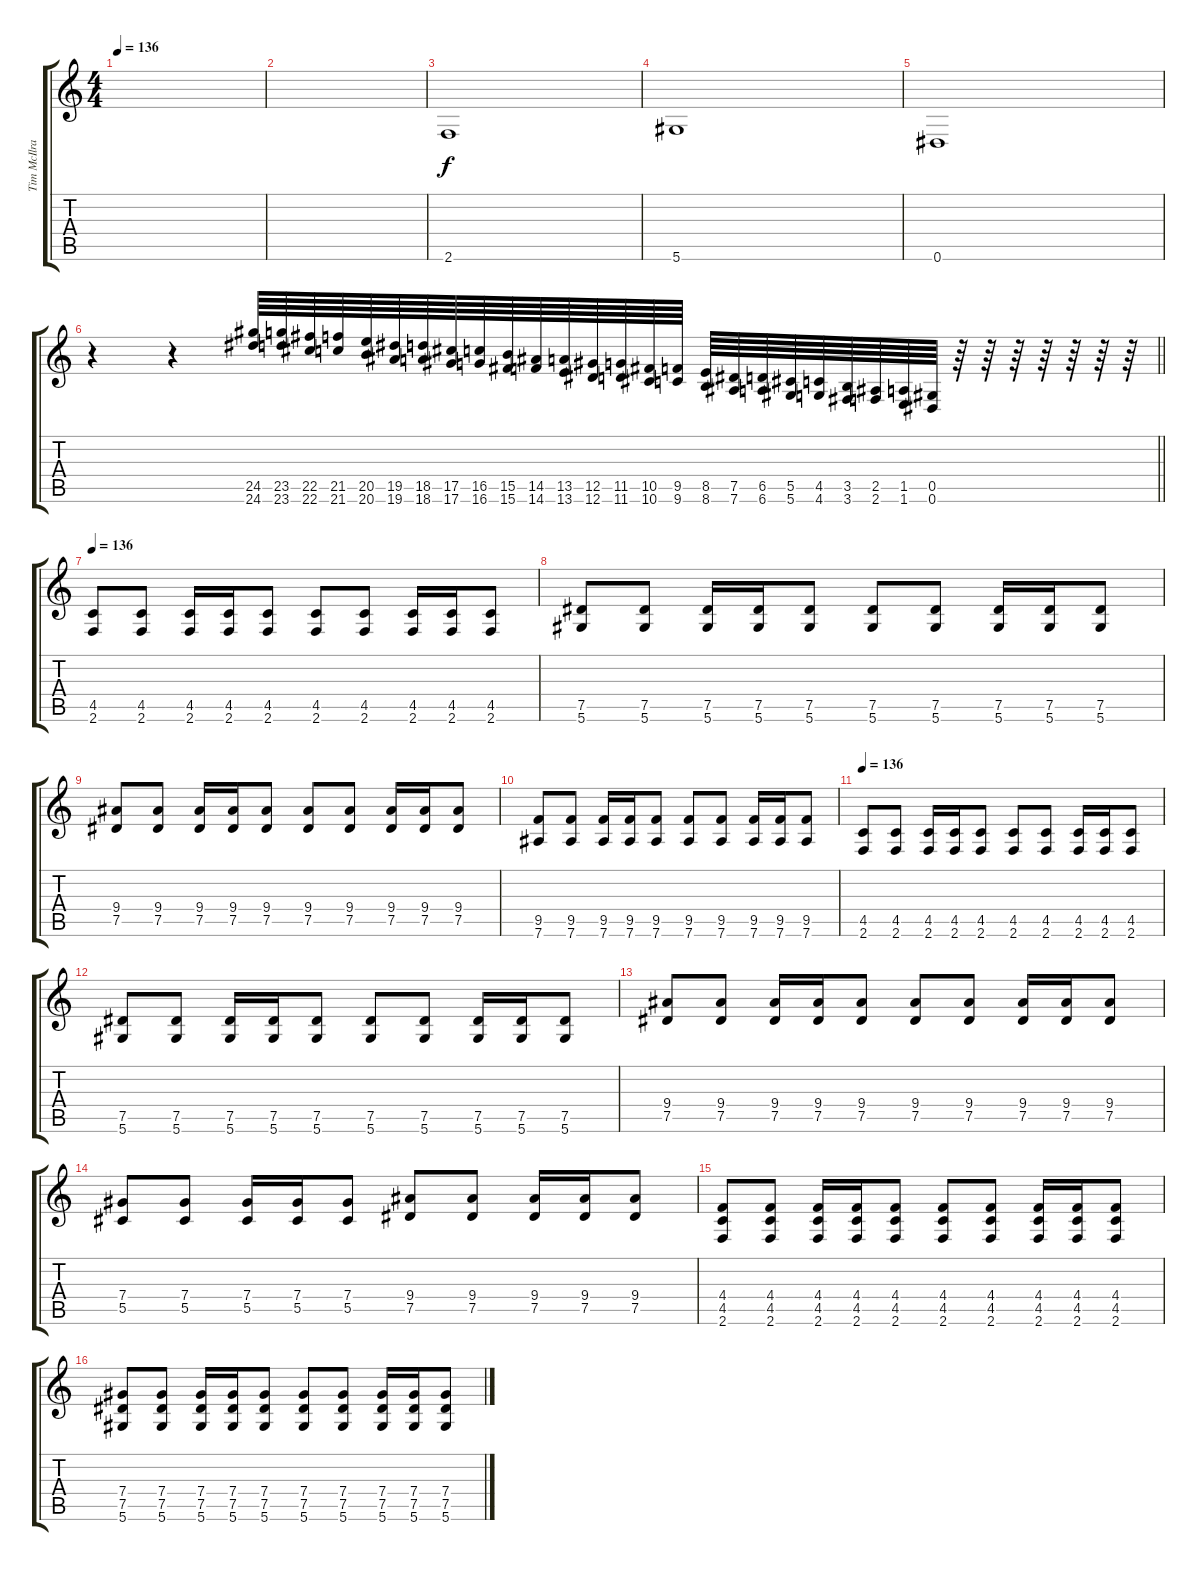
\track ("Tim McIlrath (Distortion Guitar)" "Tim McIlra") {instrument distortionguitar}
\staff {score tabs}
\tuning (Eb4 Bb3 Gb3 Db3 Ab2 Eb2) {hide}
\ts (4 4)
\tempo 136
\clef g2
\ks c
|
|
2.6.1 |
5.6.1 |
0.6.1 |
\barLineRight lightlight
r.4 r.4 (24.5 24.6).64 (23.5 23.6).64 (22.5 22.6).64 (21.5 21.6).64 (20.5 20.6).64 (19.5 19.6).64 (18.5 18.6).64 (17.5 17.6).64 (16.5 16.6).64 (15.5 15.6).64 (14.5 14.6).64 (13.5 13.6).64 (12.5 12.6).64 (11.5 11.6).64 (10.5 10.6).64 (9.5 9.6).64 (8.5 8.6).64 (7.5 7.6).64 (6.5 6.6).64 (5.5 5.6).64 (4.5 4.6).64 (3.5 3.6).64 (2.5 2.6).64 (1.5 1.6).64 (0.5 0.6).64 r.64 r.64 r.64 r.64 r.64 r.64 r.64 |
\tempo 136
(4.5 2.6).8 (4.5 2.6).8 (4.5 2.6).16 (4.5 2.6).16 (4.5 2.6).8 (4.5 2.6).8 (4.5 2.6).8 (4.5 2.6).16 (4.5 2.6).16 (4.5 2.6).8 |
(7.5 5.6).8 (7.5 5.6).8 (7.5 5.6).16 (7.5 5.6).16 (7.5 5.6).8 (7.5 5.6).8 (7.5 5.6).8 (7.5 5.6).16 (7.5 5.6).16 (7.5 5.6).8 |
(9.4 7.5).8 (9.4 7.5).8 (9.4 7.5).16 (9.4 7.5).16 (9.4 7.5).8 (9.4 7.5).8 (9.4 7.5).8 (9.4 7.5).16 (9.4 7.5).16 (9.4 7.5).8 |
(9.5 7.6).8 (9.5 7.6).8 (9.5 7.6).16 (9.5 7.6).16 (9.5 7.6).8 (9.5 7.6).8 (9.5 7.6).8 (9.5 7.6).16 (9.5 7.6).16 (9.5 7.6).8 |
\tempo 136
(4.5 2.6).8 (4.5 2.6).8 (4.5 2.6).16 (4.5 2.6).16 (4.5 2.6).8 (4.5 2.6).8 (4.5 2.6).8 (4.5 2.6).16 (4.5 2.6).16 (4.5 2.6).8 |
(7.5 5.6).8 (7.5 5.6).8 (7.5 5.6).16 (7.5 5.6).16 (7.5 5.6).8 (7.5 5.6).8 (7.5 5.6).8 (7.5 5.6).16 (7.5 5.6).16 (7.5 5.6).8 |
(9.4 7.5).8 (9.4 7.5).8 (9.4 7.5).16 (9.4 7.5).16 (9.4 7.5).8 (9.4 7.5).8 (9.4 7.5).8 (9.4 7.5).16 (9.4 7.5).16 (9.4 7.5).8 |
(7.4 5.5).8 (7.4 5.5).8 (7.4 5.5).16 (7.4 5.5).16 (7.4 5.5).8 (9.4 7.5).8 (9.4 7.5).8 (9.4 7.5).16 (9.4 7.5).16 (9.4 7.5).8 |
(4.4 4.5 2.6).8 (4.4 4.5 2.6).8 (4.4 4.5 2.6).16 (4.4 4.5 2.6).16 (4.4 4.5 2.6).8 (4.4 4.5 2.6).8 (4.4 4.5 2.6).8 (4.4 4.5 2.6).16 (4.4 4.5 2.6).16 (4.4 4.5 2.6).8 |
(7.4 7.5 5.6).8 (7.4 7.5 5.6).8 (7.4 7.5 5.6).16 (7.4 7.5 5.6).16 (7.4 7.5 5.6).8 (7.4 7.5 5.6).8 (7.4 7.5 5.6).8 (7.4 7.5 5.6).16 (7.4 7.5 5.6).16 (7.4 7.5 5.6).8
